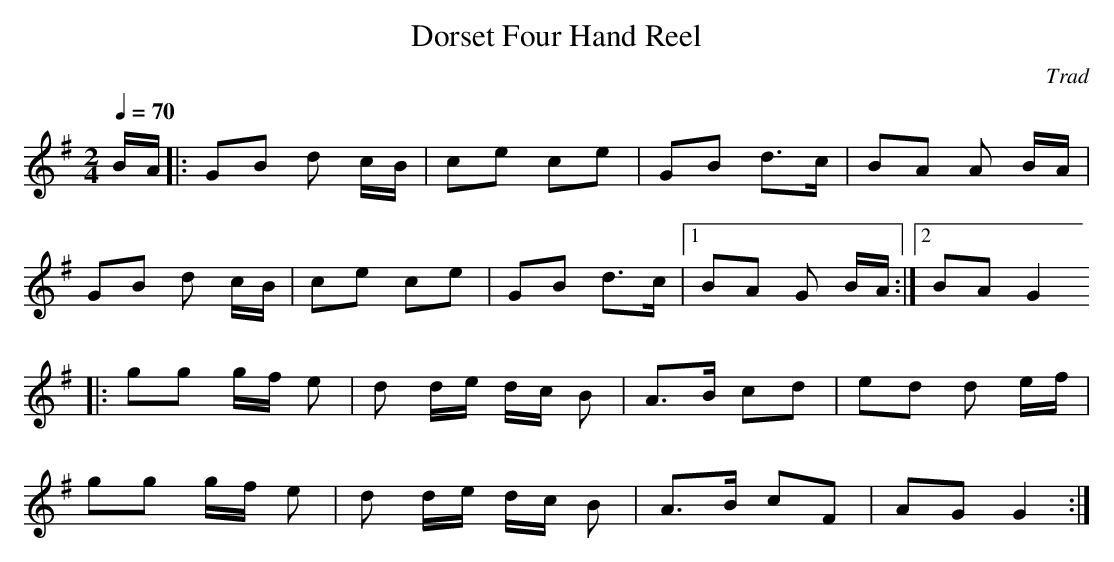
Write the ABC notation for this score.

X:1
T:Dorset Four Hand Reel
M:2/4
L:1/8
Q:1/4=70
C:Trad
K:G
B/2A/2|:GB d c/2B/2 |ce ce|GB d3/2c/2|BA A B/2A/2 |
GB d c/2B/2|ce ce|GB d3/2c/2 |1 BA G B/2A/2 :|2 BA G2
|: gg g/2f/2 e|d d/2e/2 d/2c/2 B|A3/2B/2 cd|ed d e/2f/2 |
gg g/2f/2 e|d d/2e/2 d/2c/2 B|A3/2B/2 cF|AG G2 :|
